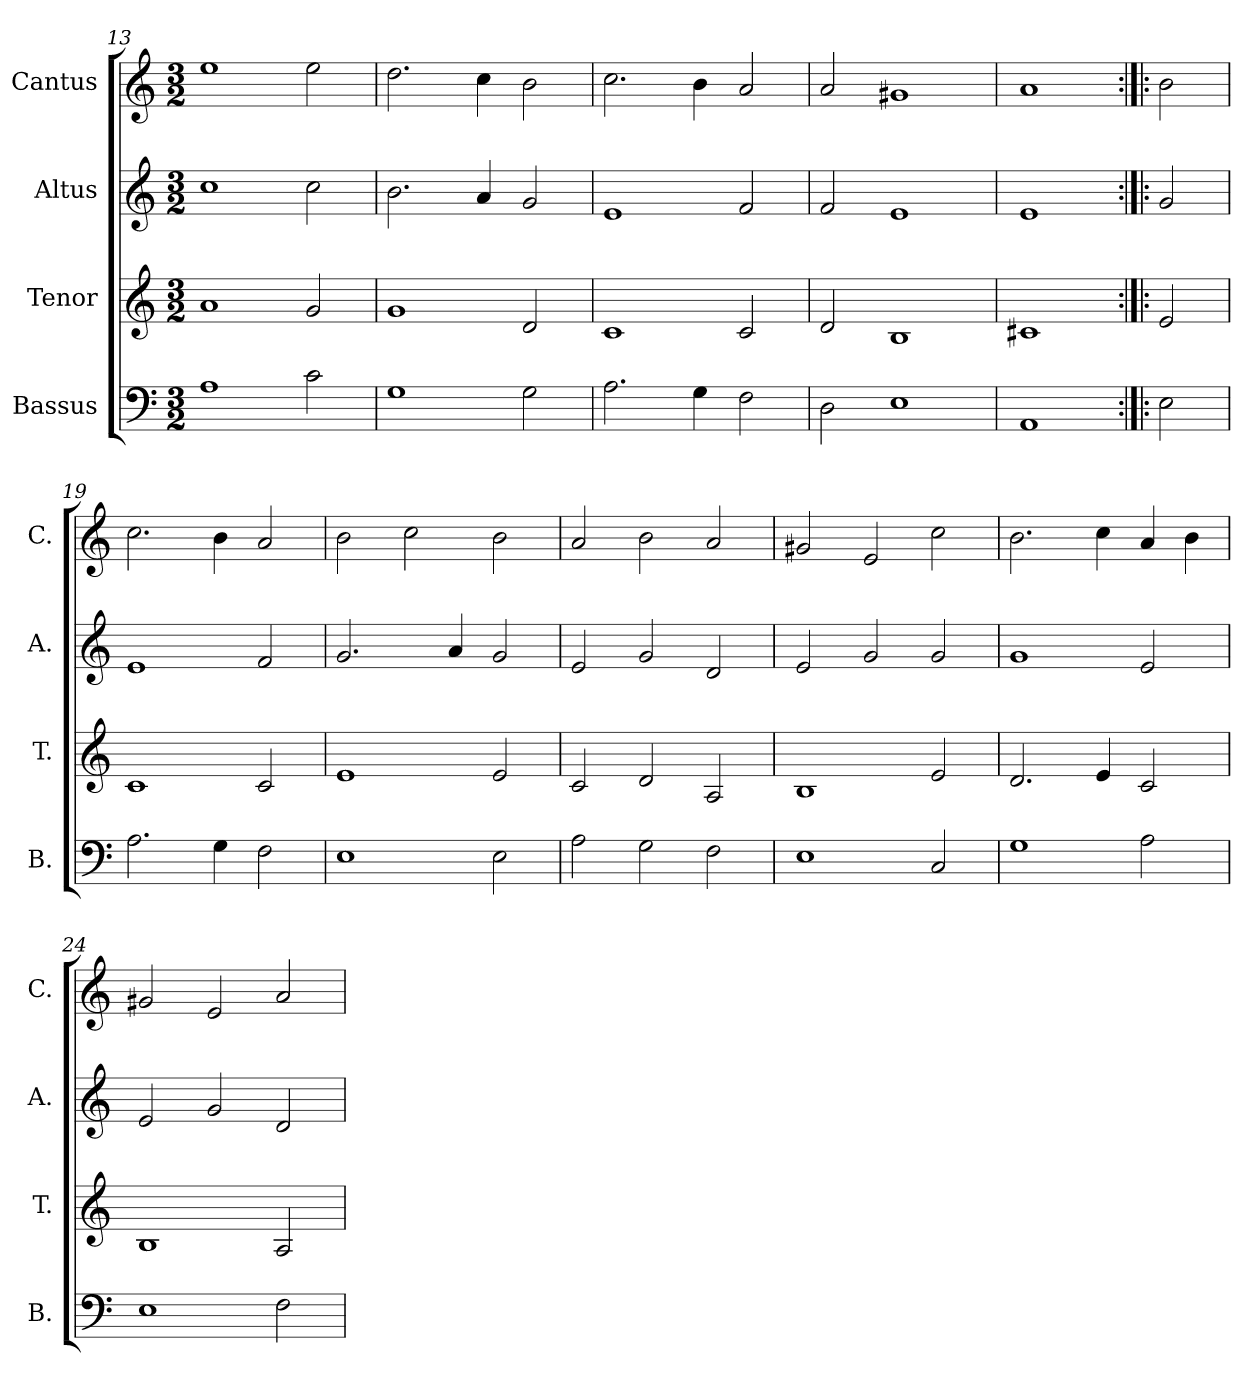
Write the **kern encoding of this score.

**kern	**kern	**kern	**kern
*part4	*part3	*part2	*part1
*staff4	*staff3	*staff2	*staff1
*I"Bassus	*I"Tenor	*I"Altus	*I"Cantus
*I'B.	*I'T.	*I'A.	*I'C.
*clefF4	*clefG2	*clefG2	*clefG2
*k[]	*k[]	*k[]	*k[]
*C:	*C:	*C:	*C:
*M3/2	*M3/2	*M3/2	*M3/2
=13	=13	=13	=13
1A\	1a/	1cc\	1ee\
2c\	2g/	2cc\	2ee\
=14	=14	=14	=14
1G\	1g/	2.b\	2.dd\
.	.	4a/	4cc\
2G\	2d/	2g/	2b\
=15	=15	=15	=15
2.A\	1c/	1e/	2.cc\
4G\	.	.	4b\
2F\	2c/	2f/	2a/
=16	=16	=16	=16
2D\	2d/	2f/	2a/
1E\	1B/	1e/	1g#X/
=17	=17	=17	=17
1AA/	1c#X/	1e/	1a/
=18:|!|:	=18:|!|:	=18:|!|:	=18:|!|:
2E\	2e/	2g/	2b\
=19	=19	=19	=19
2.A\	1c/	1e/	2.cc\
4G\	.	.	4b\
2F\	2c/	2f/	2a/
=20	=20	=20	=20
1E\	1e/	2.g/	2b\
.	.	.	2cc\
.	.	4a/	.
2E\	2e/	2g/	2b\
=21	=21	=21	=21
2A\	2c/	2e/	2a/
2G\	2d/	2g/	2b\
2F\	2A/	2d/	2a/
=22	=22	=22	=22
1E\	1B/	2e/	2g#X/
.	.	2g/	2e/
2C/	2e/	2g/	2cc\
!!LO:LB:g=z
=23	=23	=23	=23
1G\	2.d/	1g/	2.b\
.	4e/	.	4cc\
2A\	2c/	2e/	4a/
.	.	.	4b\
=24	=24	=24	=24
1E\	1B/	2e/	2g#X/
.	.	2g/	2e/
2F\	2A/	2d/	2a/
=	=	=	=
*-	*-	*-	*-
